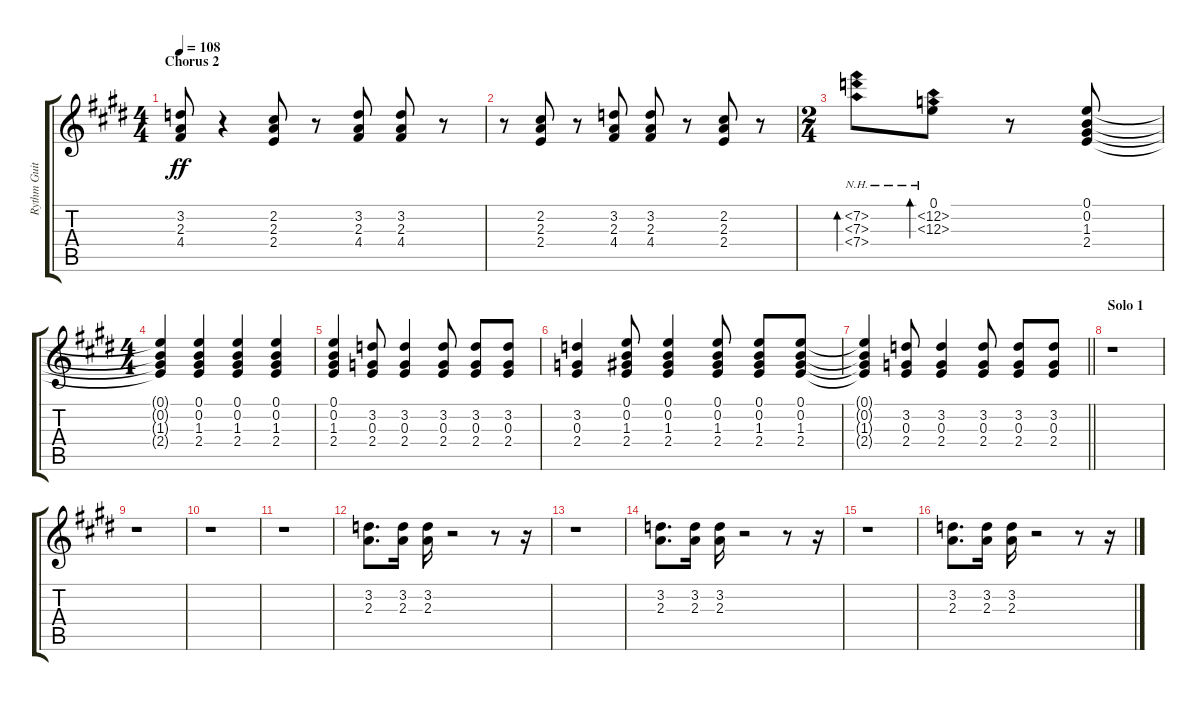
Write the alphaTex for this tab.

\track ("Rythm Guitar-right" "Rythm Guit") {instrument electricguitarjazz}
\staff {score tabs}
\tuning (E4 B3 G3 D3 A2 E2) {hide}
\ts (4 4)
\section ("" "Chorus 2")
\tempo 108
\clef g2
\ks e
(3.2 2.3 4.4).8{dy ff} r.4 (2.2 2.3 2.4).8 r.8 (3.2 2.3 4.4).8 (3.2 2.3 4.4).8 r.8 |
r.8 (2.2 2.3 2.4).8 r.8 (3.2 2.3 4.4).8 (3.2 2.3 4.4).8 r.8 (2.2 2.3 2.4).8 r.8 |
\ts (2 4)
(7.2{nh} 7.3{nh} 7.4{nh}).8{bd 120} (0.1 0.2{nh} 0.3{nh}).8{bd 120} r.8 (0.1 0.2 1.3 2.4).8 |
\ts (4 4)
(0.1{t} 0.2{t} 1.3{t} 2.4{t}).4 (0.1 0.2 1.3 2.4).4 (0.1 0.2 1.3 2.4).4 (0.1 0.2 1.3 2.4).4 |
(0.1 0.2 1.3 2.4).4 (3.2 0.3 2.4).8 (3.2 0.3 2.4).4 (3.2 0.3 2.4).8 (3.2 0.3 2.4).8 (3.2 0.3 2.4).8 |
(3.2 0.3 2.4).4 (0.1 0.2 1.3 2.4).8 (0.1 0.2 1.3 2.4).4 (0.1 0.2 1.3 2.4).8 (0.1 0.2 1.3 2.4).8 (0.1 0.2 1.3 2.4).8 |
\barLineRight lightlight
(0.1{t} 0.2{t} 1.3{t} 2.4{t}).4 (3.2 0.3 2.4).8 (3.2 0.3 2.4).4 (3.2 0.3 2.4).8 (3.2 0.3 2.4).8 (3.2 0.3 2.4).8 |
\section ("" "Solo 1")
r.1 |
r.1 |
r.1 |
r.1 |
(3.2 2.3).8{d} (3.2 2.3).16 (3.2 2.3).16 r.2 r.8 r.16 |
r.1 |
(3.2 2.3).8{d} (3.2 2.3).16 (3.2 2.3).16 r.2 r.8 r.16 |
r.1 |
(3.2 2.3).8{d} (3.2 2.3).16 (3.2 2.3).16 r.2 r.8 r.16
